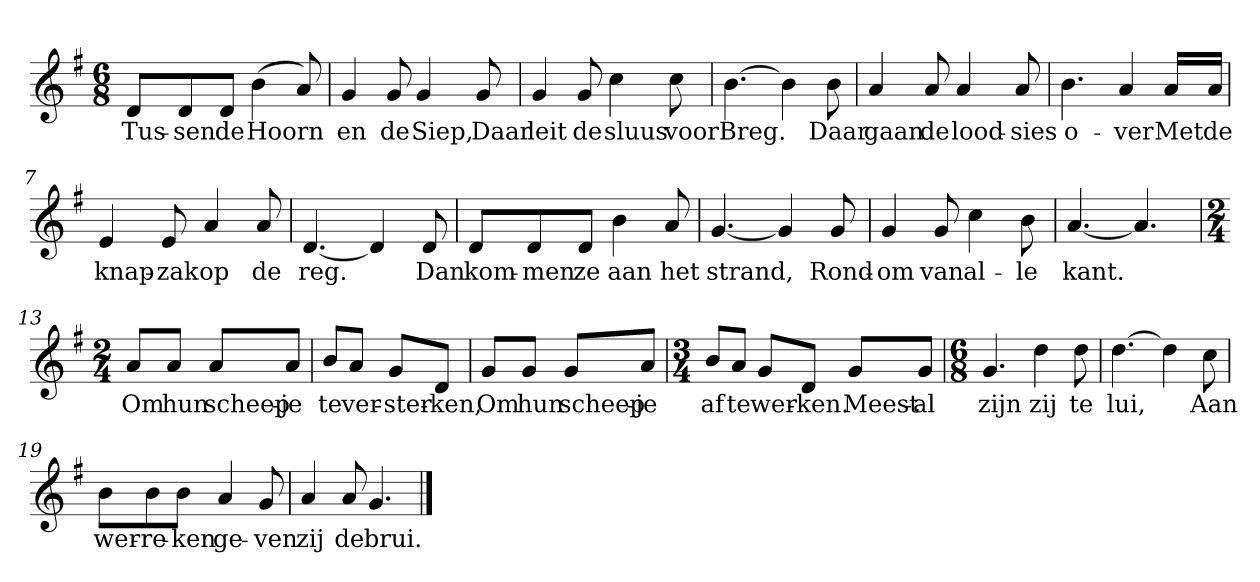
**kern	**text
*part1	*part1
*staff1	*staff1
*clefG2	*
*k[f#]	*
*G:	*
*M6/8	*
*MM120	*
=1	=1
8d/L	Tus-
8d/	-sen
8d/J	de
(4b	Hoorn
8a)	.
=2	=2
4g	en
8g	de
4g	Siep,
8g	Daar
=3	=3
4g	leit
8g	de
4cc	sluus
8cc	voor
=4	=4
[4.b	Breg.
4b]	.
8b	Daar
=5	=5
4a	gaan
8a	de
4a	lood-
8a	-sies
=6	=6
4.b	o-
4a	-ver
16a/LL	Met
16a/JJ	de
=7	=7
4e	knap-
8e	-zak
4a	op
8a	de
=8	=8
[4.d	reg.
4d]	.
8d	Dan
=9	=9
8d/L	kom-
8d/	-men
8d/J	ze
4b	aan
8a	het
=10	=10
[4.g	strand,
4g]	.
8g	Rond-
=11	=11
4g	-om
8g	van
4cc	al-
8b	-le
=12	=12
[4.a	kant.
4.a]	.
=13	=13
*M2/4	*
8a/L	Om
8a/J	hun
8a/L	scheep-
8a/J	-je
=14	=14
8b/L	te
8a/J	ver-
8g/L	-ster-
8d/J	-ken,
=15	=15
8g/L	Om
8g/J	hun
8g/L	scheep-
8a/J	-je
=16	=16
*M3/4	*
8b/L	af
8a/J	te
8g/L	wer-
8d/J	-ken.
8g/L	Meest-
8g/J	-al
=17	=17
*M6/8	*
4.g	zijn
4dd	zij
8dd	te
=18	=18
[4.dd	lui,
4dd]	.
8cc	Aan
=19	=19
8b\L	wer-
8b\	-re-
8b\J	-ken
4a	ge-
8g	-ven
=20	=20
4a	zij
8a	de
4.g	brui.
==	==
*-	*-
